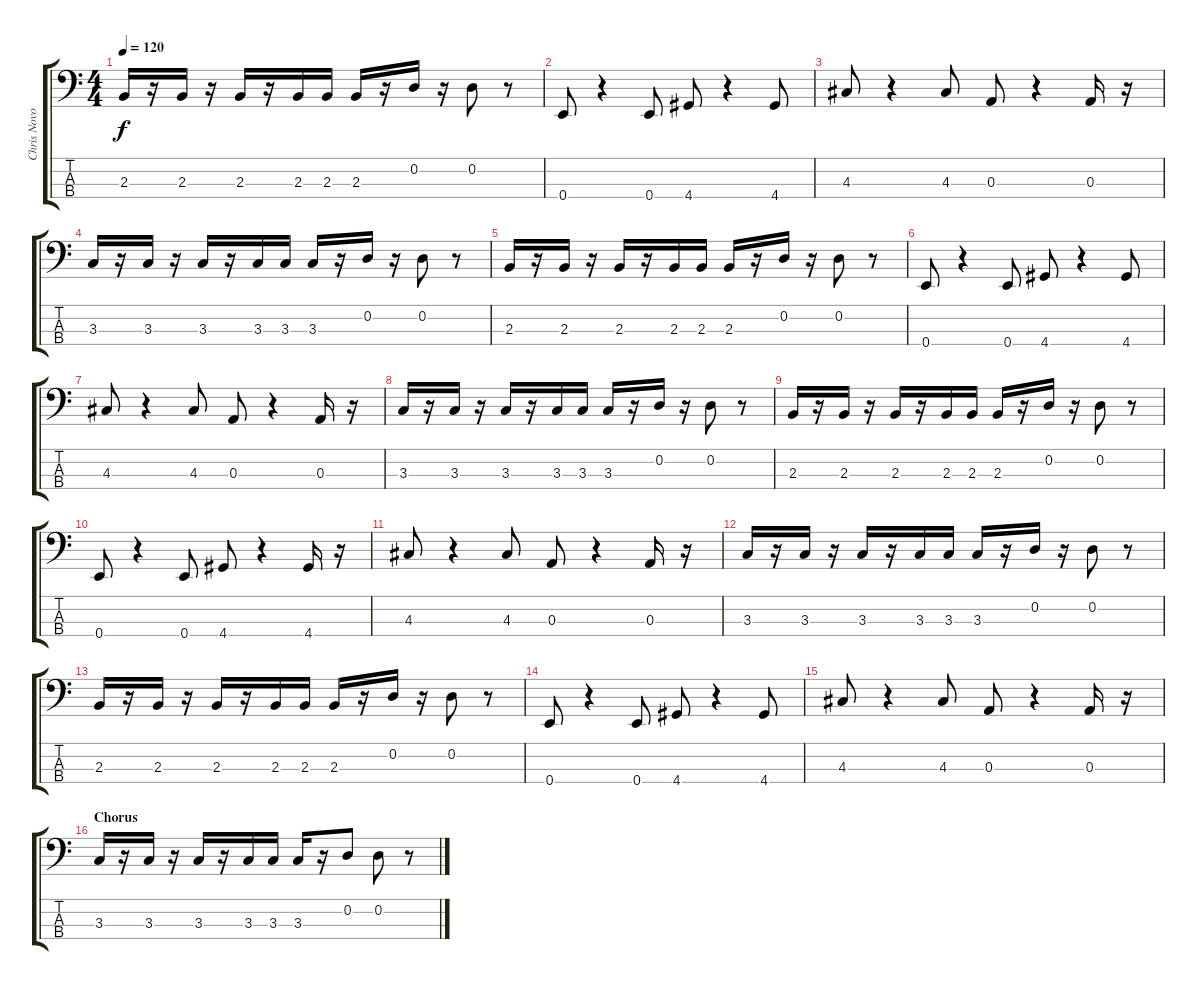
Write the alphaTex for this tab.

\track ("Chris Novoselic -Bass-" "Chris Novo") {instrument electricbassfinger}
\staff {score tabs}
\tuning (G2 D2 A1 E1) {hide}
\ts (4 4)
\tempo 120
\clef f4
\ks c
2.3.16{dy f} r.16 2.3.16 r.16 2.3.16 r.16 2.3.16 2.3.16 2.3.16 r.16 0.2.16 r.16 0.2.8 r.8 |
0.4.8 r.4 0.4.8 4.4.8 r.4 4.4.8 |
4.3.8 r.4 4.3.8 0.3.8 r.4 0.3.16 r.16 |
3.3.16 r.16 3.3.16 r.16 3.3.16 r.16 3.3.16 3.3.16 3.3.16 r.16 0.2.16 r.16 0.2.8 r.8 |
2.3.16 r.16 2.3.16 r.16 2.3.16 r.16 2.3.16 2.3.16 2.3.16 r.16 0.2.16 r.16 0.2.8 r.8 |
0.4.8 r.4 0.4.8 4.4.8 r.4 4.4.8 |
4.3.8 r.4 4.3.8 0.3.8 r.4 0.3.16 r.16 |
3.3.16 r.16 3.3.16 r.16 3.3.16 r.16 3.3.16 3.3.16 3.3.16 r.16 0.2.16 r.16 0.2.8 r.8 |
2.3.16 r.16 2.3.16 r.16 2.3.16 r.16 2.3.16 2.3.16 2.3.16 r.16 0.2.16 r.16 0.2.8 r.8 |
0.4.8 r.4 0.4.8 4.4.8 r.4 4.4.16 r.16 |
4.3.8 r.4 4.3.8 0.3.8 r.4 0.3.16 r.16 |
3.3.16 r.16 3.3.16 r.16 3.3.16 r.16 3.3.16 3.3.16 3.3.16 r.16 0.2.16 r.16 0.2.8 r.8 |
2.3.16 r.16 2.3.16 r.16 2.3.16 r.16 2.3.16 2.3.16 2.3.16 r.16 0.2.16 r.16 0.2.8 r.8 |
0.4.8 r.4 0.4.8 4.4.8 r.4 4.4.8 |
4.3.8 r.4 4.3.8 0.3.8 r.4 0.3.16 r.16 |
\section ("" "Chorus")
3.3.16 r.16 3.3.16 r.16 3.3.16 r.16 3.3.16 3.3.16 3.3.16 r.16 0.2.8 0.2.8 r.8
